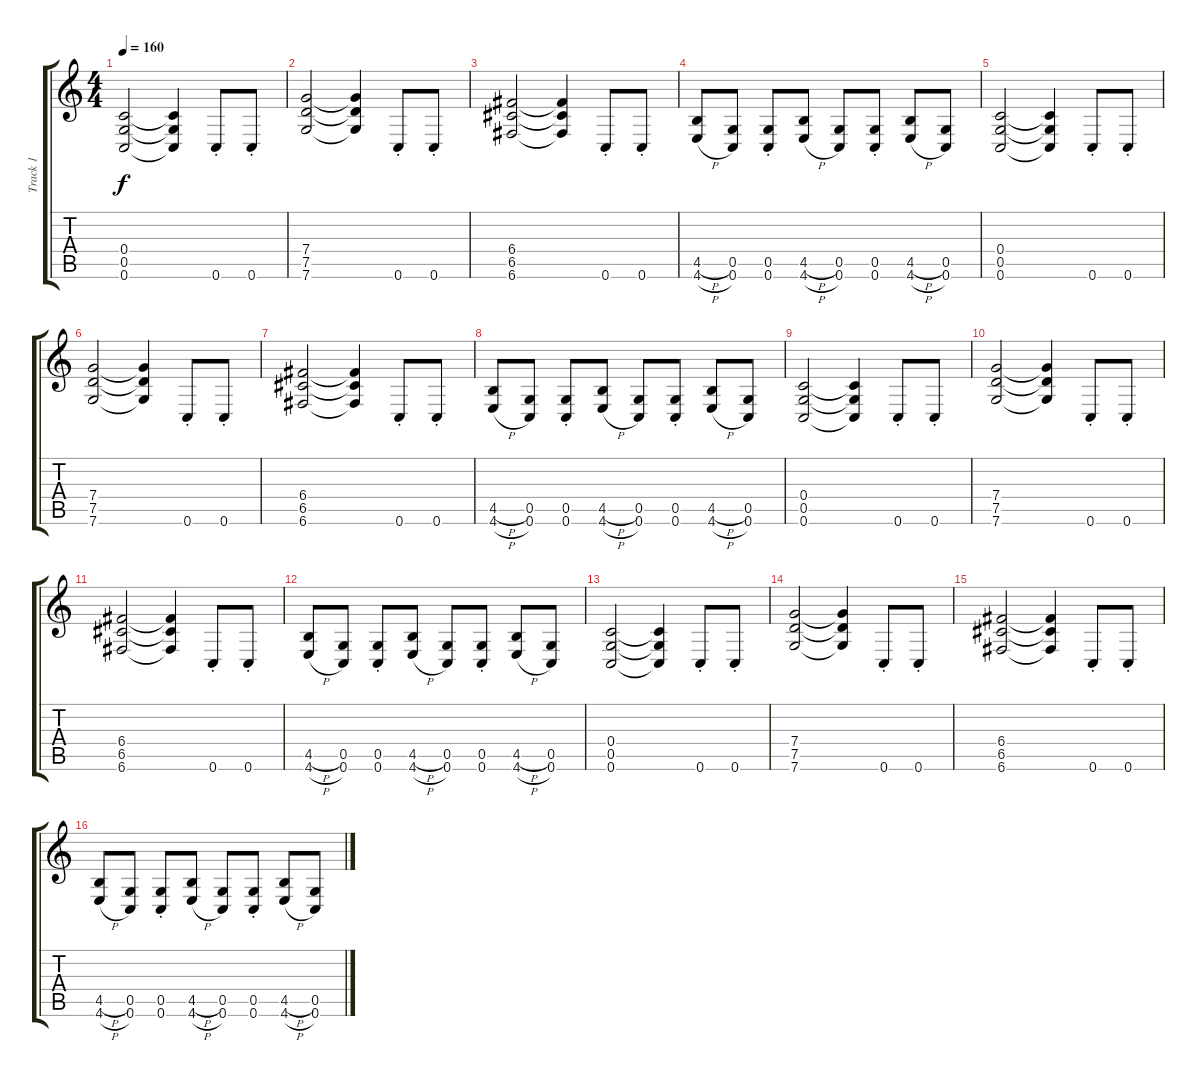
\track ("Track 1" "Track 1") {instrument overdrivenguitar}
\staff {score tabs}
\tuning (D4 A3 F3 C3 G2 C2) {hide}
\ts (4 4)
\tempo 160
\clef g2
\ks c
(0.4 0.5 0.6).2{dy f} (0.4{t} 0.5{t} 0.6{t}).4 0.6{st}.8 0.6{st}.8 |
(7.4 7.5 7.6).2 (7.4{t} 7.5{t} 7.6{t}).4 0.6{st}.8 0.6{st}.8 |
(6.4 6.5 6.6).2 (6.4{t} 6.5{t} 6.6{t}).4 0.6{st}.8 0.6{st}.8 |
(4.5{h} 4.6{h}).8 (0.5 0.6).8 (0.5{st} 0.6{st}).8 (4.5{h} 4.6{h}).8 (0.5 0.6).8 (0.5{st} 0.6{st}).8 (4.5{h} 4.6{h}).8 (0.5 0.6).8 |
(0.4 0.5 0.6).2 (0.4{t} 0.5{t} 0.6{t}).4 0.6{st}.8 0.6{st}.8 |
(7.4 7.5 7.6).2 (7.4{t} 7.5{t} 7.6{t}).4 0.6{st}.8 0.6{st}.8 |
(6.4 6.5 6.6).2 (6.4{t} 6.5{t} 6.6{t}).4 0.6{st}.8 0.6{st}.8 |
(4.5{h} 4.6{h}).8 (0.5 0.6).8 (0.5{st} 0.6{st}).8 (4.5{h} 4.6{h}).8 (0.5 0.6).8 (0.5{st} 0.6{st}).8 (4.5{h} 4.6{h}).8 (0.5 0.6).8 |
(0.4 0.5 0.6).2 (0.4{t} 0.5{t} 0.6{t}).4 0.6{st}.8 0.6{st}.8 |
(7.4 7.5 7.6).2 (7.4{t} 7.5{t} 7.6{t}).4 0.6{st}.8 0.6{st}.8 |
(6.4 6.5 6.6).2 (6.4{t} 6.5{t} 6.6{t}).4 0.6{st}.8 0.6{st}.8 |
(4.5{h} 4.6{h}).8 (0.5 0.6).8 (0.5{st} 0.6{st}).8 (4.5{h} 4.6{h}).8 (0.5 0.6).8 (0.5{st} 0.6{st}).8 (4.5{h} 4.6{h}).8 (0.5 0.6).8 |
(0.4 0.5 0.6).2 (0.4{t} 0.5{t} 0.6{t}).4 0.6{st}.8 0.6{st}.8 |
(7.4 7.5 7.6).2 (7.4{t} 7.5{t} 7.6{t}).4 0.6{st}.8 0.6{st}.8 |
(6.4 6.5 6.6).2 (6.4{t} 6.5{t} 6.6{t}).4 0.6{st}.8 0.6{st}.8 |
(4.5{h} 4.6{h}).8 (0.5 0.6).8 (0.5{st} 0.6{st}).8 (4.5{h} 4.6{h}).8 (0.5 0.6).8 (0.5{st} 0.6{st}).8 (4.5{h} 4.6{h}).8 (0.5 0.6).8
